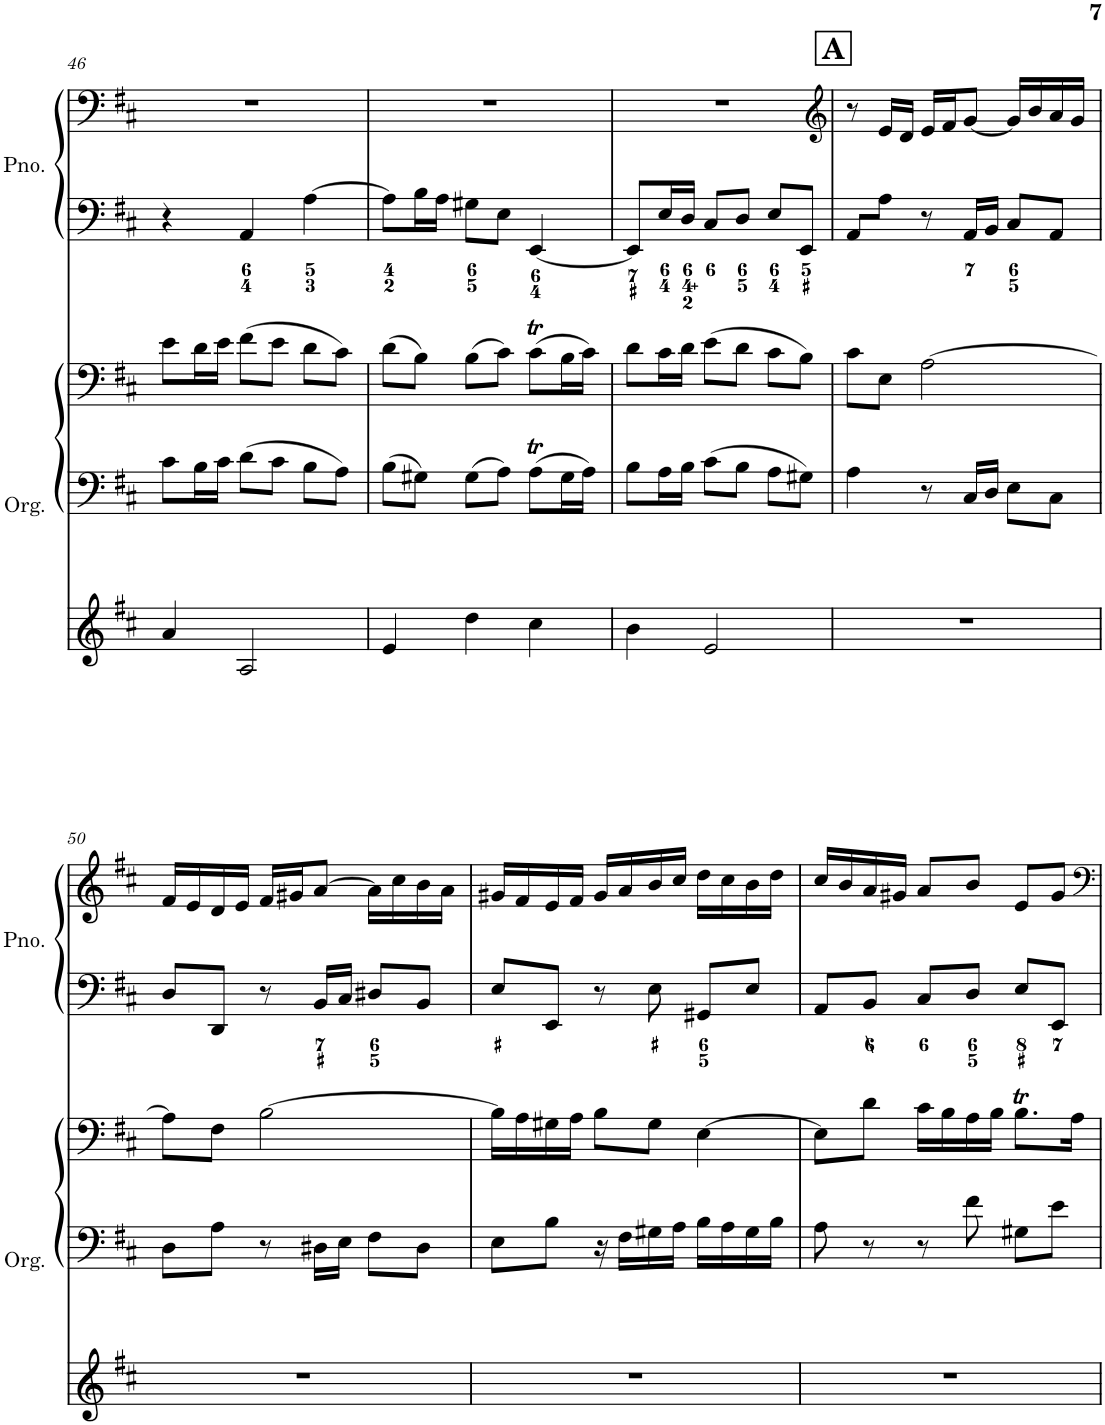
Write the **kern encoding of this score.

**kern	**kern	**kern	**kern	**kern
*part2	*part2	*part2	*part1	*part1
*staff5	*staff4	*staff3	*staff2	*staff1
*I"Organ	*	*	*I"Piano	*
*I'Org.	*	*	*I'Pno.	*
!!LO:PB:g=z
*clefG2	*clefF4	*clefF4	*clefF4	*clefF4
*k[f#c#]	*k[f#c#]	*k[f#c#]	*k[f#c#]	*k[f#c#]
*M3/4	*M3/4	*M3/4	*M3/4	*M3/4
=46	=46	=46	=46	=46
8.a/	8c#\L	8e\L	4r	2.r
.	16B'\L	16d'\L	.	.
16ryy	16c#'\JJ	16e'\JJ	.	.
2A/	8d\L	(8f#\L	4AA/	.
.	8c#\J	8e\J	.	.
.	8B\L	8d\L	[4A\	.
.	8A\J	8c#\J)	.	.
=47	=47	=47	=47	=47
4e/	8B\L	(8d\L	8A\L]	2.r
.	8G#X'<\J	8B'<\J)	16B\L	.
.	.	.	16A\JJ	.
4dd\	8G#\L	(8B\L	8G#X\L	.
.	8A\J	8c#\J)	8E\J	.
4cc#\	8AT\L	(8c#t\L	[4EE/	.
.	16G#\L	16B\L	.	.
.	16A\JJ	16c#\JJ)	.	.
=48	=48	=48	=48	=48
4b\	8B\L	8d\L	8EE/L]	2.r
.	16A\L	16c#\L	16E/L	.
.	16B\JJ	16d\JJ	16D/JJ	.
2e/	8c#\L	(8e\L	8C#/L	.
.	8B\J	8d\J	8D/J	.
.	8A\L	8c#\L	8E/L	.
.	8G#X\J	8B\J)	8EE/J	.
!!LO:REH:place=s1:a:B:cj:fs=14:t=A
=49	=49	=49	=49	=49
*	*	*	*	*clefG2
2.r	4A\	8c#\L	8AA/L	8r
.	.	8E'\J	8A\J	16e'/LL
.	.	.	.	16d'/JJ
.	8r	[2A\	8r	16e'/LL
.	.	.	.	16f#'/J
.	16C#'/LL	.	16AA/LL	[8g/J
.	16D'/JJ	.	16BB/JJ	.
.	8E'\L	.	8C#/L	16g'/LL]
.	.	.	.	16b'/
.	8C#'\J	.	8AA/J	16a'/
.	.	.	.	16g'/JJ
!!LO:LB:g=z
=50	=50	=50	=50	=50
2.r	8D'\L	8A'\L]	8D/L	16f#'/LL
.	.	.	.	16e'/
.	8A'\J	8F#'\J	8DD/J	16d'/
.	.	.	.	16e'/JJ
.	8r	[2B\	8r	16f#'/LL
.	.	.	.	16g#X'/J
.	16D#X'\LL	.	16BB/LL	[8a/J
.	16E'\JJ	.	16C#/JJ	.
.	8F#'\L	.	8D#X/L	16a'\LL]
.	.	.	.	16cc#'\
.	8D#'\J	.	8BB/J	16b'\
.	.	.	.	16a'\JJ
=51	=51	=51	=51	=51
2.r	8E'\L	16B\LL]	8E/L	16g#X'/LL
.	.	16A\	.	16f#'/
.	8B'\J	16G#X\	8EE/J	16e'/
.	.	16A\JJ	.	16f#'/JJ
.	16r	8B'\L	8r	16g#'/LL
.	16F#\LL	.	.	16a'/
.	16G#X\	8G#'\J	8E\	16b'/
.	16A\JJ	.	.	16cc#'/JJ
.	16B\LL	[4E\	8GG#X/L	16dd'\LL
.	16A\	.	.	16cc#'\
.	16G#\	.	8E/J	16b'\
.	16B\JJ	.	.	16dd'\JJ
=52	=52	=52	=52	=52
2.r	8A\	8E\L]	8AA/L	16cc#'/LL
.	.	.	.	16b'/
.	8r	8d'\J	8BB/J	16a'/
.	.	.	.	16g#X'/JJ
.	8r	16c#'\LL	8C#/L	8a'/L
.	.	16B'\	.	.
.	8f#'\	16A'\	8D/J	8b'/J
.	.	16B'\JJ	.	.
.	8G#X\L	8.BT\L	8E/L	8e'/L
.	8e\J	.	8EE/J	8g#'/J
.	.	16A\Jk	.	.
=	=	=	=	=
*-	*-	*-	*-	*-
